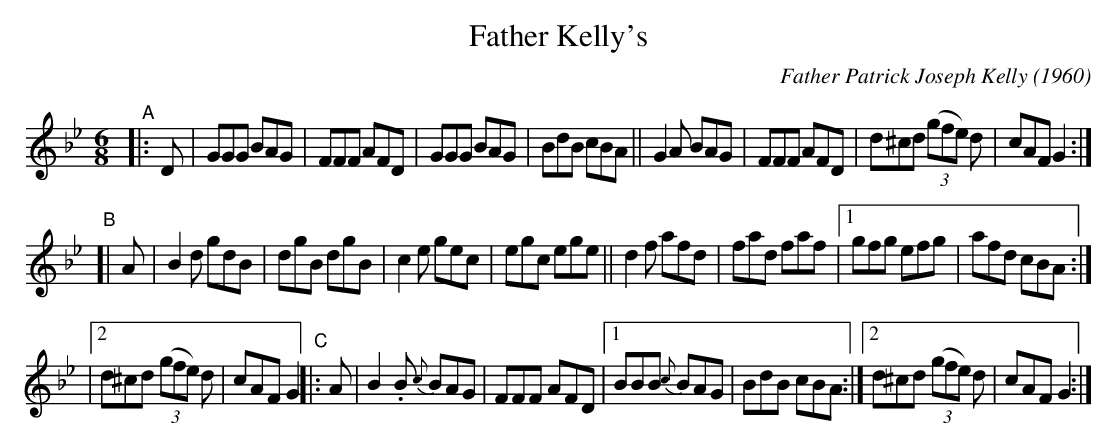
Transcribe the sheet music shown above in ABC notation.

X:1
T: Father Kelly's
C: Father Patrick Joseph Kelly (1960)
M: 6/8
L: 1/8
K: Gm
"^A"|: D \
| GGG BAG | FFF AFD | GGG BAG | BdB cBA \
|| G2A BAG | FFF AFD | d^cd ((3gfe) d | cAF G2 :|
"^B"[| A \
|   B2d gdB | dgB dgB | c2e gec | egc ege \
||  d2f afd | fad faf \
|[1 gfg efg | afd cBA :|
|[2 d^cd ((3gfe) d | cAF G2 \
"^C"|: A | B2.B {c}BAG | FFF AFD \
|[1 BBB {c}BAG | BdB cBA \
:|[2 d^cd ((3gfe) d | cAF G2 :|
